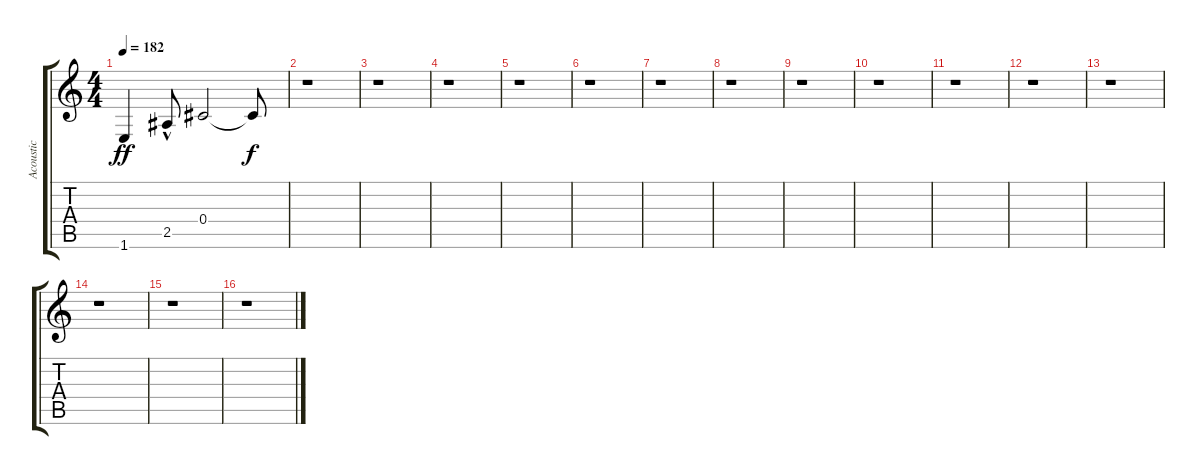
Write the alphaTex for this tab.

\track ("Acoustic " "Acoustic ") {instrument acousticguitarnylon}
\staff {score tabs}
\tuning (Eb4 Bb3 Gb3 Db3 Ab2 Eb2) {hide}
\ts (4 4)
\tempo 182
\clef g2
\ks c
1.6.4{dy ff} 2.5{hac}.8 0.4.2 0.4{t}.8{dy f} |
r.1 |
r.1 |
r.1 |
r.1 |
r.1 |
r.1 |
r.1 |
r.1 |
r.1 |
r.1 |
r.1 |
r.1 |
r.1 |
r.1 |
r.1
